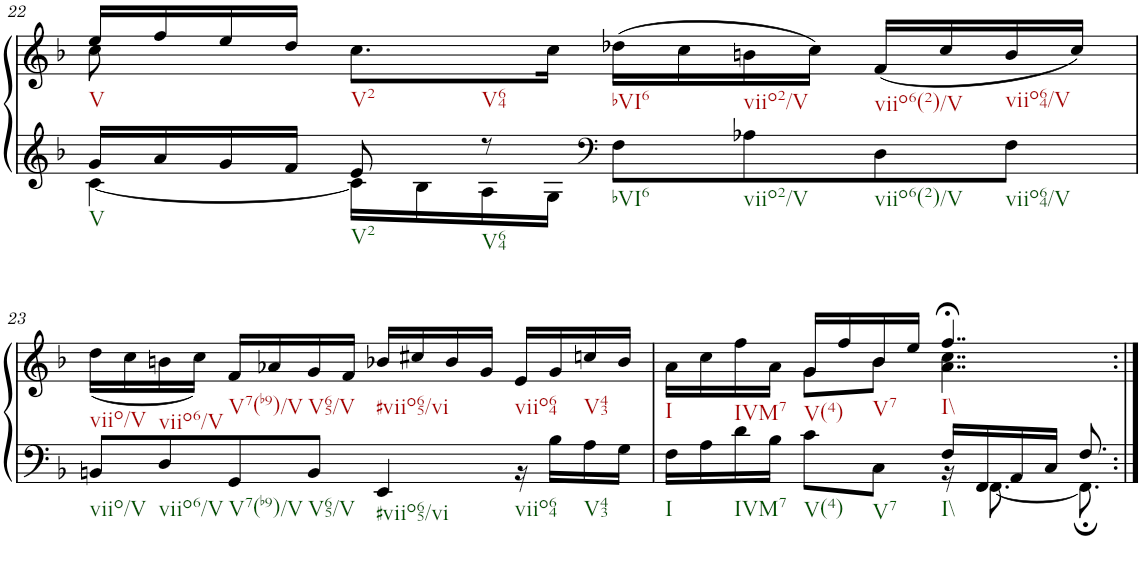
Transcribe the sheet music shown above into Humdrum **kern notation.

**kern	**kern
*part1	*part1
*staff2	*staff1
*I"Klavier linke Hand	*
!!LO:PB:g=z
*clefG2	*clefG2
*k[b-]	*k[b-]
*M4/4	*M4/4
=22	=22
*^	*^
16g/LL	[4c\	16ee/LL	8cc\
16a/	.	16ff/	.
16g/	.	16ee/	2..ryy
16f/JJ	.	16dd/JJ	.
8e/	16c\LL]	8.cc\L	.
.	16B-\	.	.
8r	16A\	.	.
.	16G\JJ	16cc\Jk	.
*clefF4	*	*	*
4ryy	8F\L	(16dd-X\LL	.
.	.	16cc\	.
.	8A-X\	16bn\	.
.	.	16cc\JJ)	.
4ryy	8D\	(16f/LL	.
.	.	16cc/	.
.	8F\J	16b/	.
.	.	16cc/JJ)	.
!!LO:LB:g=z	!!
=23	=23	=23	=23
8BBn/L	2.ryy	4ryy	(16dd\LL
.	.	.	16cc\
8D/	.	.	16bn\
.	.	.	16cc\JJ)
8GG/	.	16f/LL	2.ryy
.	.	16a-X/	.
8BB/J	.	16g/	.
.	.	16f/JJ	.
4EE/	.	16b-X/LL	.
.	.	16cc#X/	.
.	.	16b-/	.
.	.	16g/JJ	.
4ryy	16r	16e/LL	.
.	16B-\LL	16g/	.
.	16A\	16ccn/	.
.	16G\JJ	16b-/JJ	.
=24	=24	=24	=24
2ryy	16F\LL	16a\LL	4ryy
.	16A\	16cc\	.
.	16d\	16ff\	.
.	16B-\JJ	16a\JJ	.
.	8c\L	16g/LL	8g\L
.	.	16ff/	.
.	8C\J	16b-/	8b-\J
.	.	16ee/JJ	.
16F/LL	16r	4..ff;</	4..a\ 4..cc\
16FF/	[8.FF\	.	.
16AA/	.	.	.
16C/JJ	.	.	.
8.F/	8.FF;\]	.	.
*v	*v	*	*
*	*v	*v
=:|!	=:|!
*-	*-
